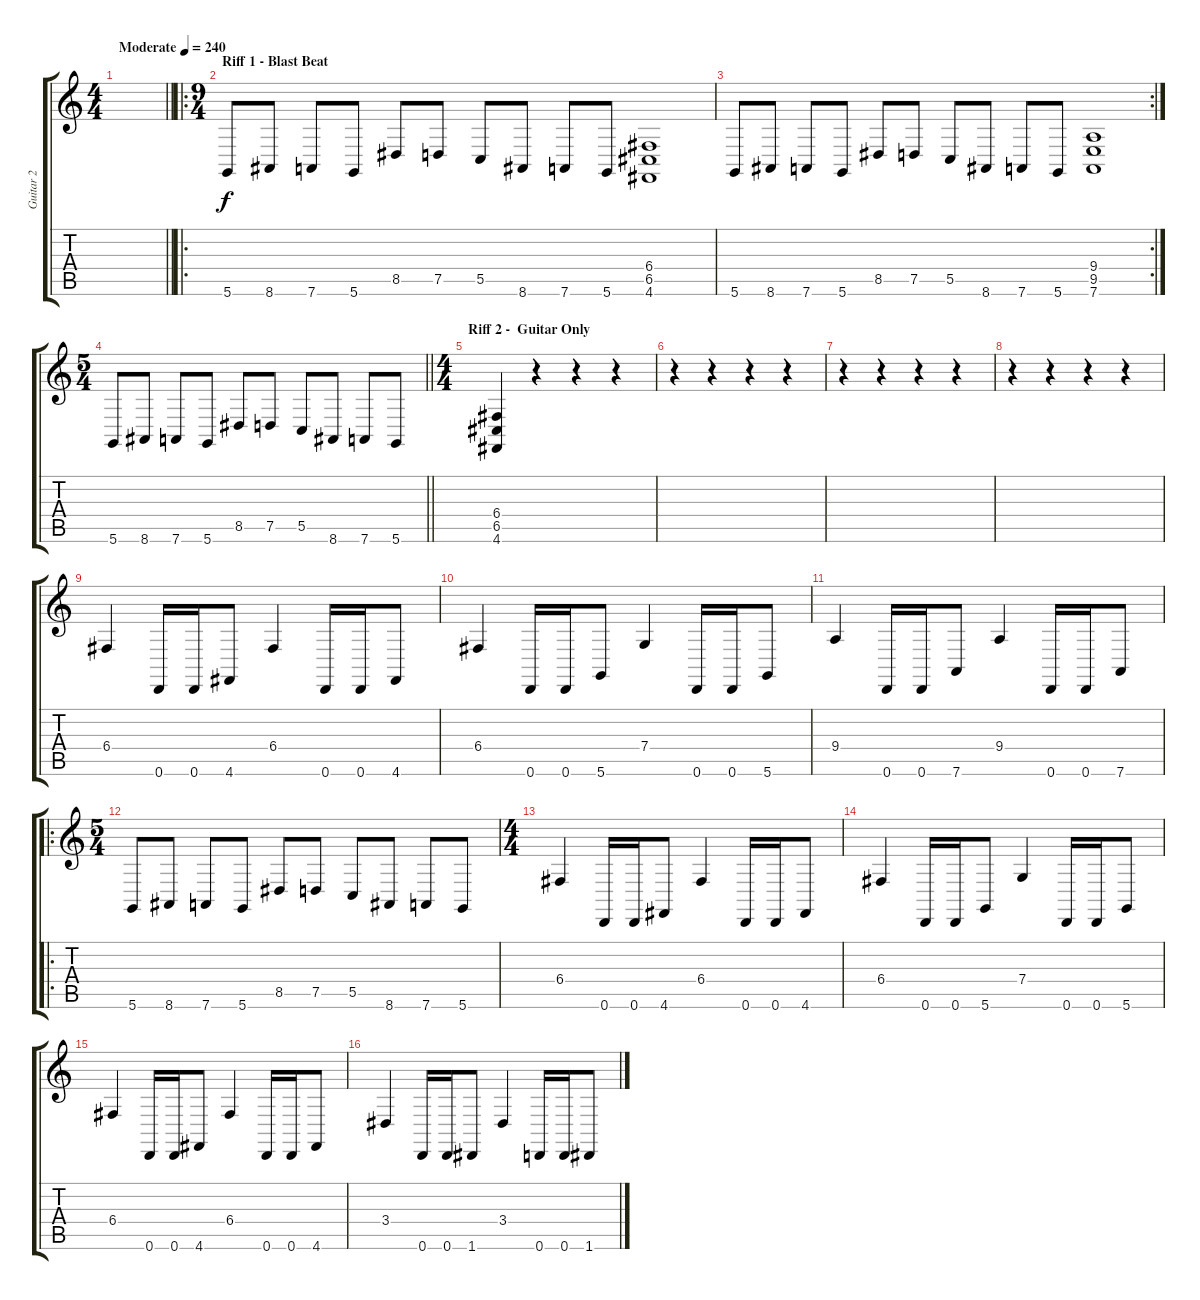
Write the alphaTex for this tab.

\track ("Guitar 2" "Guitar 2") {instrument electricgrandpiano}
\staff {score tabs}
\tuning (D4 A3 F3 C3 G2 D2) {hide}
\ts (4 4)
\tempo (240 "Moderate")
\clef g2
\barLineRight lightlight
\ks c
|
\ro
\ts (9 4)
\section ("" "Riff 1 - Blast Beat")
5.6.8 8.6.8 7.6.8 5.6.8 8.5.8 7.5.8 5.5.8 8.6.8 7.6.8 5.6.8 (6.4 6.5 4.6).1 |
\rc 2
5.6.8 8.6.8 7.6.8 5.6.8 8.5.8 7.5.8 5.5.8 8.6.8 7.6.8 5.6.8 (9.4 9.5 7.6).1 |
\ts (5 4)
\barLineRight lightlight
5.6.8 8.6.8 7.6.8 5.6.8 8.5.8 7.5.8 5.5.8 8.6.8 7.6.8 5.6.8 |
\ts (4 4)
\section ("" "Riff 2 -  Guitar Only")
(6.4 6.5 4.6).4 r.4 r.4 r.4 |
r.4 r.4 r.4 r.4 |
r.4 r.4 r.4 r.4 |
r.4 r.4 r.4 r.4 |
6.4.4 0.6.16 0.6.16 4.6.8 6.4.4 0.6.16 0.6.16 4.6.8 |
6.4.4 0.6.16 0.6.16 5.6.8 7.4.4 0.6.16 0.6.16 5.6.8 |
9.4.4 0.6.16 0.6.16 7.6.8 9.4.4 0.6.16 0.6.16 7.6.8 |
\ro
\ts (5 4)
5.6.8 8.6.8 7.6.8 5.6.8 8.5.8 7.5.8 5.5.8 8.6.8 7.6.8 5.6.8 |
\ts (4 4)
6.4.4 0.6.16 0.6.16 4.6.8 6.4.4 0.6.16 0.6.16 4.6.8 |
6.4.4 0.6.16 0.6.16 5.6.8 7.4.4 0.6.16 0.6.16 5.6.8 |
6.4.4 0.6.16 0.6.16 4.6.8 6.4.4 0.6.16 0.6.16 4.6.8 |
3.4.4 0.6.16 0.6.16 1.6.8 3.4.4 0.6.16 0.6.16 1.6.8
